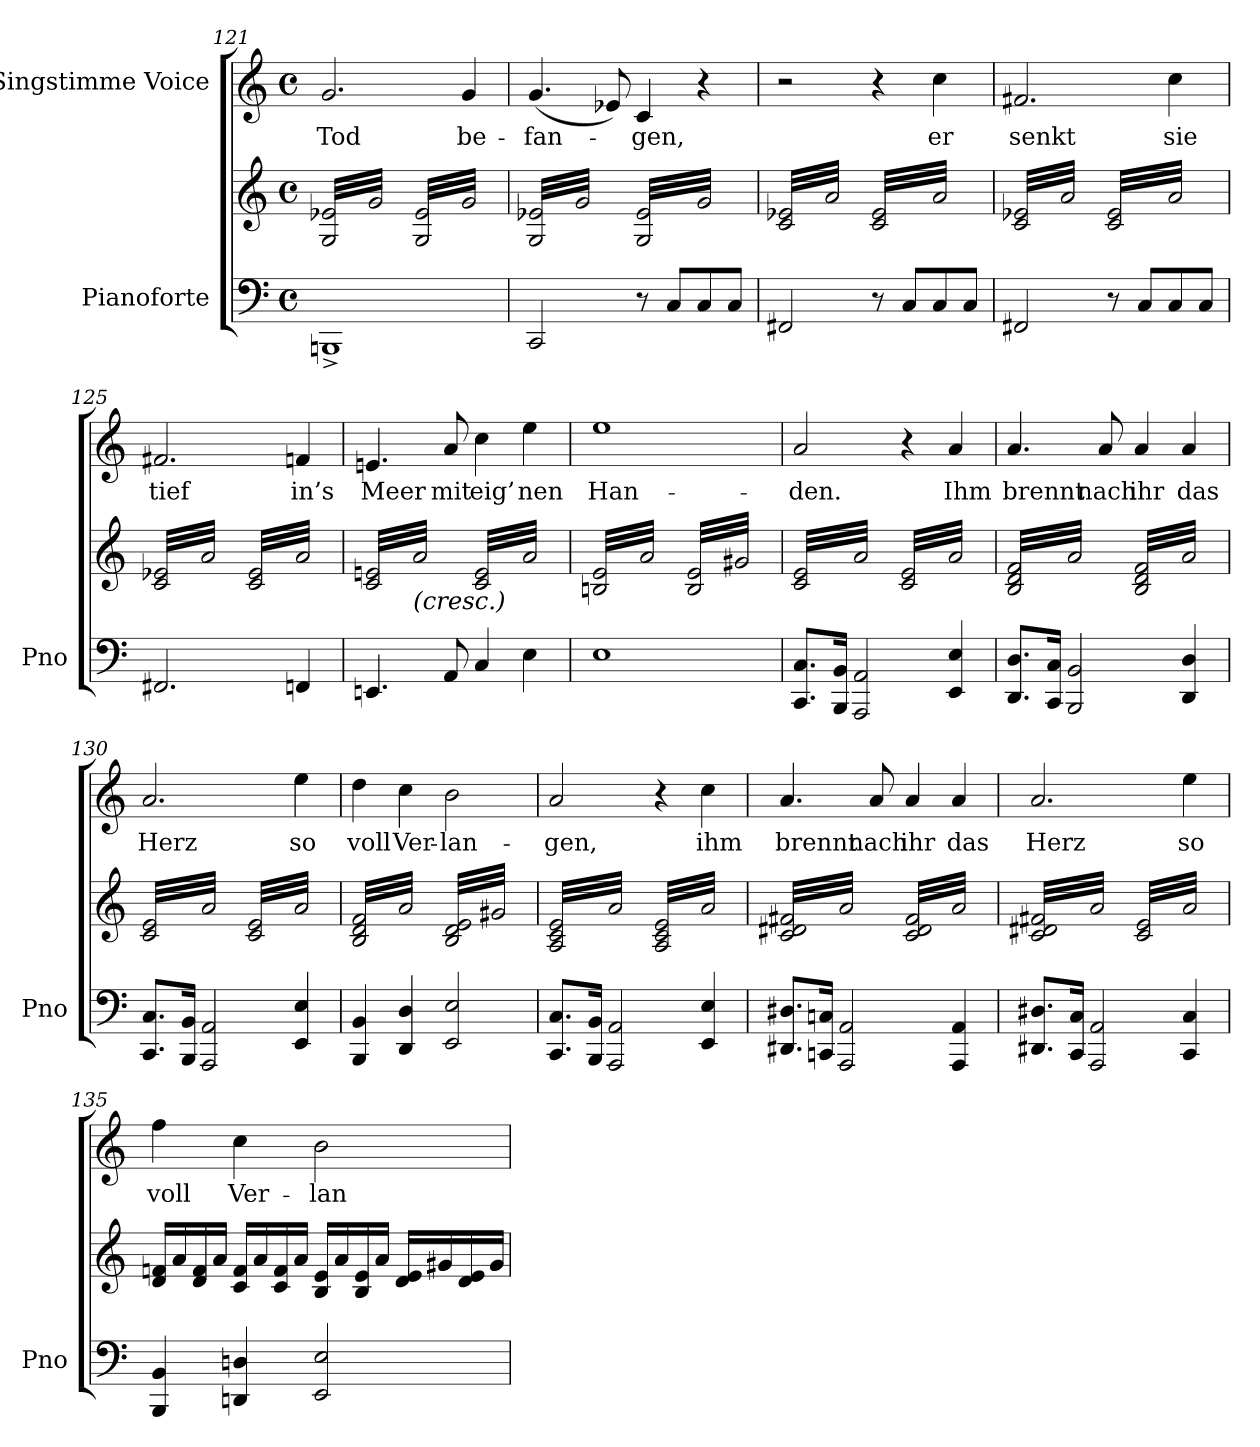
**kern	**kern	**dynam	**kern	**text
*part2	*part2	*part2	*part1	*part1
*staff3	*staff2	*staff2/3	*staff1	*staff1
*I"Pianoforte	*	*	*I"Singstimme Voice	*
*I'Pno	*	*	*	*
*clefF4	*clefG2	*	*clefG2	*
*k[]	*k[]	*	*k[]	*
*M4/4	*M4/4	*	*M4/4	*
*met(c)	*met(c)	*	*met(c)	*
=121	=121	=121	=121	=121
!	!	!	!	!LO:LY:b
*	*tremolo	*	*	*
1BBBn^	32G/ 32e-X/LLL	.	2.g/	Tod
.	32g/	.	.	.
.	32G/ 32e-X/	.	.	.
.	32g/	.	.	.
.	32G/ 32e-X/	.	.	.
.	32g/	.	.	.
.	32G/ 32e-X/	.	.	.
.	32g/	.	.	.
.	32G/ 32e-X/	.	.	.
.	32g/	.	.	.
.	32G/ 32e-X/	.	.	.
.	32g/	.	.	.
.	32G/ 32e-X/	.	.	.
.	32g/	.	.	.
.	32G/ 32e-X/	.	.	.
.	32g/JJJ	.	.	.
.	32G/ 32e-/LLL	.	.	.
.	32g/	.	.	.
.	32G/ 32e-/	.	.	.
.	32g/	.	.	.
.	32G/ 32e-/	.	.	.
.	32g/	.	.	.
.	32G/ 32e-/	.	.	.
.	32g/	.	.	.
!	!	!	!	!LO:LY:b
.	32G/ 32e-/	.	4g/	be-
.	32g/	.	.	.
.	32G/ 32e-/	.	.	.
.	32g/	.	.	.
.	32G/ 32e-/	.	.	.
.	32g/	.	.	.
.	32G/ 32e-/	.	.	.
.	32g/JJJ	.	.	.
=122	=122	=122	=122	=122
!	!	!	!	!LO:LY:b
2CC/	32G/ 32e-X/LLL	.	(4.g/	-fan-
.	32g/	.	.	.
.	32G/ 32e-X/	.	.	.
.	32g/	.	.	.
.	32G/ 32e-X/	.	.	.
.	32g/	.	.	.
.	32G/ 32e-X/	.	.	.
.	32g/	.	.	.
.	32G/ 32e-X/	.	.	.
.	32g/	.	.	.
.	32G/ 32e-X/	.	.	.
.	32g/	.	.	.
.	32G/ 32e-X/	.	8e-X/)	.
.	32g/	.	.	.
.	32G/ 32e-X/	.	.	.
.	32g/JJJ	.	.	.
!	!	!	!	!LO:LY:b
8r	32G/ 32e-/LLL	.	4c/	-gen,
.	32g/	.	.	.
.	32G/ 32e-/	.	.	.
.	32g/	.	.	.
8C/L	32G/ 32e-/	.	.	.
.	32g/	.	.	.
.	32G/ 32e-/	.	.	.
.	32g/	.	.	.
8C/	32G/ 32e-/	.	4r	.
.	32g/	.	.	.
.	32G/ 32e-/	.	.	.
.	32g/	.	.	.
8C/J	32G/ 32e-/	.	.	.
.	32g/	.	.	.
.	32G/ 32e-/	.	.	.
.	32g/JJJ	.	.	.
=123	=123	=123	=123	=123
2FF#X/	32c/ 32e-X/LLL	.	2r	.
.	32a/	.	.	.
.	32c/ 32e-X/	.	.	.
.	32a/	.	.	.
.	32c/ 32e-X/	.	.	.
.	32a/	.	.	.
.	32c/ 32e-X/	.	.	.
.	32a/	.	.	.
.	32c/ 32e-X/	.	.	.
.	32a/	.	.	.
.	32c/ 32e-X/	.	.	.
.	32a/	.	.	.
.	32c/ 32e-X/	.	.	.
.	32a/	.	.	.
.	32c/ 32e-X/	.	.	.
.	32a/JJJ	.	.	.
8r	32c/ 32e-/LLL	.	4r	.
.	32a/	.	.	.
.	32c/ 32e-/	.	.	.
.	32a/	.	.	.
8C/L	32c/ 32e-/	.	.	.
.	32a/	.	.	.
.	32c/ 32e-/	.	.	.
.	32a/	.	.	.
!	!	!	!	!LO:LY:b
8C/	32c/ 32e-/	.	4cc\	er
.	32a/	.	.	.
.	32c/ 32e-/	.	.	.
.	32a/	.	.	.
8C/J	32c/ 32e-/	.	.	.
.	32a/	.	.	.
.	32c/ 32e-/	.	.	.
.	32a/JJJ	.	.	.
!!LO:LB:g=z
=124	=124	=124	=124	=124
!	!	!	!	!LO:LY:b
2FF#X/	32c/ 32e-X/LLL	.	2.f#X/	senkt
.	32a/	.	.	.
.	32c/ 32e-X/	.	.	.
.	32a/	.	.	.
.	32c/ 32e-X/	.	.	.
.	32a/	.	.	.
.	32c/ 32e-X/	.	.	.
.	32a/	.	.	.
.	32c/ 32e-X/	.	.	.
.	32a/	.	.	.
.	32c/ 32e-X/	.	.	.
.	32a/	.	.	.
.	32c/ 32e-X/	.	.	.
.	32a/	.	.	.
.	32c/ 32e-X/	.	.	.
.	32a/JJJ	.	.	.
8r	32c/ 32e-/LLL	.	.	.
.	32a/	.	.	.
.	32c/ 32e-/	.	.	.
.	32a/	.	.	.
8C/L	32c/ 32e-/	.	.	.
.	32a/	.	.	.
.	32c/ 32e-/	.	.	.
.	32a/	.	.	.
!	!	!	!	!LO:LY:b
8C/	32c/ 32e-/	.	4cc\	sie
.	32a/	.	.	.
.	32c/ 32e-/	.	.	.
.	32a/	.	.	.
8C/J	32c/ 32e-/	.	.	.
.	32a/	.	.	.
.	32c/ 32e-/	.	.	.
.	32a/JJJ	.	.	.
=125	=125	=125	=125	=125
!	!	!	!	!LO:LY:b
2.FF#X/	32c/ 32e-X/LLL	.	2.f#X/	tief
.	32a/	.	.	.
.	32c/ 32e-X/	.	.	.
.	32a/	.	.	.
.	32c/ 32e-X/	.	.	.
.	32a/	.	.	.
.	32c/ 32e-X/	.	.	.
.	32a/	.	.	.
.	32c/ 32e-X/	.	.	.
.	32a/	.	.	.
.	32c/ 32e-X/	.	.	.
.	32a/	.	.	.
.	32c/ 32e-X/	.	.	.
.	32a/	.	.	.
.	32c/ 32e-X/	.	.	.
.	32a/JJJ	.	.	.
.	32c/ 32e-/LLL	.	.	.
.	32a/	.	.	.
.	32c/ 32e-/	.	.	.
.	32a/	.	.	.
.	32c/ 32e-/	.	.	.
.	32a/	.	.	.
.	32c/ 32e-/	.	.	.
.	32a/	.	.	.
!	!	!	!	!LO:LY:b
4FFn/	32c/ 32e-/	.	4fn/	in’s
.	32a/	.	.	.
.	32c/ 32e-/	.	.	.
.	32a/	.	.	.
.	32c/ 32e-/	.	.	.
.	32a/	.	.	.
.	32c/ 32e-/	.	.	.
.	32a/JJJ	.	.	.
=126	=126	=126	=126	=126
!	!	!	!	!LO:LY:b
4.EEn/	32c/ 32en/LLL	.	4.en/	Meer
.	32a/	.	.	.
.	32c/ 32en/	.	.	.
.	32a/	.	.	.
.	32c/ 32en/	.	.	.
.	32a/	.	.	.
.	32c/ 32en/	.	.	.
.	32a/	.	.	.
!	!LO:TX:b:i:t=(cresc.)	!	!	!
.	32c/ 32en/	.	.	.
.	32a/	.	.	.
.	32c/ 32en/	.	.	.
.	32a/	.	.	.
!	!	!	!	!LO:LY:b
8AA/	32c/ 32en/	.	8a/	mit
.	32a/	.	.	.
.	32c/ 32en/	.	.	.
.	32a/JJJ	.	.	.
!	!	!	!	!LO:LY:b
4C/	32c/ 32e/LLL	.	4cc\	eig’
.	32a/	.	.	.
.	32c/ 32e/	.	.	.
.	32a/	.	.	.
.	32c/ 32e/	.	.	.
.	32a/	.	.	.
.	32c/ 32e/	.	.	.
.	32a/	.	.	.
!	!	!	!	!LO:LY:b
4E\	32c/ 32e/	.	4ee\	nen
.	32a/	.	.	.
.	32c/ 32e/	.	.	.
.	32a/	.	.	.
.	32c/ 32e/	.	.	.
.	32a/	.	.	.
.	32c/ 32e/	.	.	.
.	32a/JJJ	.	.	.
=127	=127	=127	=127	=127
!	!	!	!	!LO:LY:b
1E	32Bn/ 32e/LLL	.	1ee	Han-
.	32a/	.	.	.
.	32Bn/ 32e/	.	.	.
.	32a/	.	.	.
.	32Bn/ 32e/	.	.	.
.	32a/	.	.	.
.	32Bn/ 32e/	.	.	.
.	32a/	.	.	.
.	32Bn/ 32e/	.	.	.
.	32a/	.	.	.
.	32Bn/ 32e/	.	.	.
.	32a/	.	.	.
.	32Bn/ 32e/	.	.	.
.	32a/	.	.	.
.	32Bn/ 32e/	.	.	.
.	32a/JJJ	.	.	.
.	32B/ 32e/LLL	.	.	.
.	32g#X/	.	.	.
.	32B/ 32e/	.	.	.
.	32g#X/	.	.	.
.	32B/ 32e/	.	.	.
.	32g#X/	.	.	.
.	32B/ 32e/	.	.	.
.	32g#X/	.	.	.
.	32B/ 32e/	.	.	.
.	32g#X/	.	.	.
.	32B/ 32e/	.	.	.
.	32g#X/	.	.	.
.	32B/ 32e/	.	.	.
.	32g#X/	.	.	.
.	32B/ 32e/	.	.	.
.	32g#X/JJJ	.	.	.
=128	=128	=128	=128	=128
!	!	!LO:DY:b	!	!LO:LY:b
!	!	!LO:DY:n=1:b	!	!
!	!	!LO:DY:n=2:b	!	!
8.CC/ 8.C/L	32c/ 32e/LLL	other-dynamics f other-dynamics	2a/	-den.
.	32a/	.	.	.
.	32c/ 32e/	.	.	.
.	32a/	.	.	.
.	32c/ 32e/	.	.	.
.	32a/	.	.	.
16BBB/ 16BB/Jk	32c/ 32e/	.	.	.
.	32a/	.	.	.
2AAA/ 2AA/	32c/ 32e/	.	.	.
.	32a/	.	.	.
.	32c/ 32e/	.	.	.
.	32a/	.	.	.
.	32c/ 32e/	.	.	.
.	32a/	.	.	.
.	32c/ 32e/	.	.	.
.	32a/JJJ	.	.	.
.	32c/ 32e/LLL	.	4r	.
.	32a/	.	.	.
.	32c/ 32e/	.	.	.
.	32a/	.	.	.
.	32c/ 32e/	.	.	.
.	32a/	.	.	.
.	32c/ 32e/	.	.	.
.	32a/	.	.	.
!	!	!	!	!LO:LY:b
4EE/ 4E/	32c/ 32e/	.	4a/	Ihm
.	32a/	.	.	.
.	32c/ 32e/	.	.	.
.	32a/	.	.	.
.	32c/ 32e/	.	.	.
.	32a/	.	.	.
.	32c/ 32e/	.	.	.
.	32a/JJJ	.	.	.
=129	=129	=129	=129	=129
!	!	!	!	!LO:LY:b
8.DD/ 8.D/L	32B/ 32d/ 32f/LLL	.	4.a/	brennt
.	32a/	.	.	.
.	32B/ 32d/ 32f/	.	.	.
.	32a/	.	.	.
.	32B/ 32d/ 32f/	.	.	.
.	32a/	.	.	.
16CC/ 16C/Jk	32B/ 32d/ 32f/	.	.	.
.	32a/	.	.	.
2BBB/ 2BB/	32B/ 32d/ 32f/	.	.	.
.	32a/	.	.	.
.	32B/ 32d/ 32f/	.	.	.
.	32a/	.	.	.
!	!	!	!	!LO:LY:b
.	32B/ 32d/ 32f/	.	8a/	nach
.	32a/	.	.	.
.	32B/ 32d/ 32f/	.	.	.
.	32a/JJJ	.	.	.
!	!	!	!	!LO:LY:b
.	32B/ 32d/ 32f/LLL	.	4a/	ihr
.	32a/	.	.	.
.	32B/ 32d/ 32f/	.	.	.
.	32a/	.	.	.
.	32B/ 32d/ 32f/	.	.	.
.	32a/	.	.	.
.	32B/ 32d/ 32f/	.	.	.
.	32a/	.	.	.
!	!	!	!	!LO:LY:b
4DD/ 4D/	32B/ 32d/ 32f/	.	4a/	das
.	32a/	.	.	.
.	32B/ 32d/ 32f/	.	.	.
.	32a/	.	.	.
.	32B/ 32d/ 32f/	.	.	.
.	32a/	.	.	.
.	32B/ 32d/ 32f/	.	.	.
.	32a/JJJ	.	.	.
!!LO:LB:g=z
=130	=130	=130	=130	=130
!	!	!	!	!LO:LY:b
8.CC/ 8.C/L	32c/ 32e/LLL	.	2.a/	Herz
.	32a/	.	.	.
.	32c/ 32e/	.	.	.
.	32a/	.	.	.
.	32c/ 32e/	.	.	.
.	32a/	.	.	.
16BBB/ 16BB/Jk	32c/ 32e/	.	.	.
.	32a/	.	.	.
2AAA/ 2AA/	32c/ 32e/	.	.	.
.	32a/	.	.	.
.	32c/ 32e/	.	.	.
.	32a/	.	.	.
.	32c/ 32e/	.	.	.
.	32a/	.	.	.
.	32c/ 32e/	.	.	.
.	32a/JJJ	.	.	.
.	32c/ 32e/LLL	.	.	.
.	32a/	.	.	.
.	32c/ 32e/	.	.	.
.	32a/	.	.	.
.	32c/ 32e/	.	.	.
.	32a/	.	.	.
.	32c/ 32e/	.	.	.
.	32a/	.	.	.
!	!	!	!	!LO:LY:b
4EE/ 4E/	32c/ 32e/	.	4ee\	so
.	32a/	.	.	.
.	32c/ 32e/	.	.	.
.	32a/	.	.	.
.	32c/ 32e/	.	.	.
.	32a/	.	.	.
.	32c/ 32e/	.	.	.
.	32a/JJJ	.	.	.
=131	=131	=131	=131	=131
!	!	!	!	!LO:LY:b
4BBB/ 4BB/	32B/ 32d/ 32f/LLL	.	4dd\	voll
.	32a/	.	.	.
.	32B/ 32d/ 32f/	.	.	.
.	32a/	.	.	.
.	32B/ 32d/ 32f/	.	.	.
.	32a/	.	.	.
.	32B/ 32d/ 32f/	.	.	.
.	32a/	.	.	.
!	!	!	!	!LO:LY:b
4DD/ 4D/	32B/ 32d/ 32f/	.	4cc\	Ver-
.	32a/	.	.	.
.	32B/ 32d/ 32f/	.	.	.
.	32a/	.	.	.
.	32B/ 32d/ 32f/	.	.	.
.	32a/	.	.	.
.	32B/ 32d/ 32f/	.	.	.
.	32a/JJJ	.	.	.
!	!	!	!	!LO:LY:b
2EE/ 2E/	32B/ 32d/ 32e/LLL	.	2b\	-lan-
.	32g#X/	.	.	.
.	32B/ 32d/ 32e/	.	.	.
.	32g#X/	.	.	.
.	32B/ 32d/ 32e/	.	.	.
.	32g#X/	.	.	.
.	32B/ 32d/ 32e/	.	.	.
.	32g#X/	.	.	.
.	32B/ 32d/ 32e/	.	.	.
.	32g#X/	.	.	.
.	32B/ 32d/ 32e/	.	.	.
.	32g#X/	.	.	.
.	32B/ 32d/ 32e/	.	.	.
.	32g#X/	.	.	.
.	32B/ 32d/ 32e/	.	.	.
.	32g#X/JJJ	.	.	.
=132	=132	=132	=132	=132
!	!	!	!	!LO:LY:b
8.CC/ 8.C/L	32A/ 32c/ 32e/LLL	.	2a/	-gen,
.	32a/	.	.	.
.	32A/ 32c/ 32e/	.	.	.
.	32a/	.	.	.
.	32A/ 32c/ 32e/	.	.	.
.	32a/	.	.	.
16BBB/ 16BB/Jk	32A/ 32c/ 32e/	.	.	.
.	32a/	.	.	.
2AAA/ 2AA/	32A/ 32c/ 32e/	.	.	.
.	32a/	.	.	.
.	32A/ 32c/ 32e/	.	.	.
.	32a/	.	.	.
.	32A/ 32c/ 32e/	.	.	.
.	32a/	.	.	.
.	32A/ 32c/ 32e/	.	.	.
.	32a/JJJ	.	.	.
.	32A/ 32c/ 32e/LLL	.	4r	.
.	32a/	.	.	.
.	32A/ 32c/ 32e/	.	.	.
.	32a/	.	.	.
.	32A/ 32c/ 32e/	.	.	.
.	32a/	.	.	.
.	32A/ 32c/ 32e/	.	.	.
.	32a/	.	.	.
!	!	!	!	!LO:LY:b
4EE/ 4E/	32A/ 32c/ 32e/	.	4cc\	ihm
.	32a/	.	.	.
.	32A/ 32c/ 32e/	.	.	.
.	32a/	.	.	.
.	32A/ 32c/ 32e/	.	.	.
.	32a/	.	.	.
.	32A/ 32c/ 32e/	.	.	.
.	32a/JJJ	.	.	.
=133	=133	=133	=133	=133
!	!	!	!	!LO:LY:b
8.DD#X/ 8.D#X/L	32c/ 32d#X/ 32f#X/LLL	.	4.a/	brennt
.	32a/	.	.	.
.	32c/ 32d#X/ 32f#X/	.	.	.
.	32a/	.	.	.
.	32c/ 32d#X/ 32f#X/	.	.	.
.	32a/	.	.	.
16CCn/ 16Cn/Jk	32c/ 32d#X/ 32f#X/	.	.	.
.	32a/	.	.	.
2AAA/ 2AA/	32c/ 32d#X/ 32f#X/	.	.	.
.	32a/	.	.	.
.	32c/ 32d#X/ 32f#X/	.	.	.
.	32a/	.	.	.
!	!	!	!	!LO:LY:b
.	32c/ 32d#X/ 32f#X/	.	8a/	nach
.	32a/	.	.	.
.	32c/ 32d#X/ 32f#X/	.	.	.
.	32a/JJJ	.	.	.
!	!	!	!	!LO:LY:b
.	32c/ 32d#/ 32f#/LLL	.	4a/	ihr
.	32a/	.	.	.
.	32c/ 32d#/ 32f#/	.	.	.
.	32a/	.	.	.
.	32c/ 32d#/ 32f#/	.	.	.
.	32a/	.	.	.
.	32c/ 32d#/ 32f#/	.	.	.
.	32a/	.	.	.
!	!	!	!	!LO:LY:b
4AAA/ 4AA/	32c/ 32d#/ 32f#/	.	4a/	das
.	32a/	.	.	.
.	32c/ 32d#/ 32f#/	.	.	.
.	32a/	.	.	.
.	32c/ 32d#/ 32f#/	.	.	.
.	32a/	.	.	.
.	32c/ 32d#/ 32f#/	.	.	.
.	32a/JJJ	.	.	.
=134	=134	=134	=134	=134
!	!	!	!	!LO:LY:b
8.DD#X/ 8.D#X/L	32c/ 32d#X/ 32f#X/LLL	.	2.a/	Herz
.	32a/	.	.	.
.	32c/ 32d#X/ 32f#X/	.	.	.
.	32a/	.	.	.
.	32c/ 32d#X/ 32f#X/	.	.	.
.	32a/	.	.	.
16CC/ 16C/Jk	32c/ 32d#X/ 32f#X/	.	.	.
.	32a/	.	.	.
2AAA/ 2AA/	32c/ 32d#X/ 32f#X/	.	.	.
.	32a/	.	.	.
.	32c/ 32d#X/ 32f#X/	.	.	.
.	32a/	.	.	.
.	32c/ 32d#X/ 32f#X/	.	.	.
.	32a/	.	.	.
.	32c/ 32d#X/ 32f#X/	.	.	.
.	32a/JJJ	.	.	.
.	32c/ 32e/LLL	.	.	.
.	32a/	.	.	.
.	32c/ 32e/	.	.	.
.	32a/	.	.	.
.	32c/ 32e/	.	.	.
.	32a/	.	.	.
.	32c/ 32e/	.	.	.
.	32a/	.	.	.
!	!	!	!	!LO:LY:b
4CC/ 4C/	32c/ 32e/	.	4ee\	so
.	32a/	.	.	.
.	32c/ 32e/	.	.	.
.	32a/	.	.	.
.	32c/ 32e/	.	.	.
.	32a/	.	.	.
.	32c/ 32e/	.	.	.
.	32a/JJJ	.	.	.
*	*Xtremolo	*	*	*
!!LO:PB:g=z
=135	=135	=135	=135	=135
!	!	!	!	!LO:LY:b
4BBB/ 4BB/	16d/ 16fn/LL	.	4ff\	voll
.	.	.	.	.
.	16a/	.	.	.
.	.	.	.	.
.	16d/ 16f/	.	.	.
.	.	.	.	.
.	16a/JJ	.	.	.
.	.	.	.	.
!	!	!	!	!LO:LY:b
4DDn/ 4Dn/	16c/ 16f/LL	.	4cc\	Ver-
.	16a/	.	.	.
.	16c/ 16f/	.	.	.
.	16a/JJ	.	.	.
!	!	!	!	!LO:LY:b
2EE/ 2E/	16B/ 16e/LL	.	2b\	-lan-
.	16a/	.	.	.
.	16B/ 16e/	.	.	.
.	16a/JJ	.	.	.
.	16d/ 16e/LL	.	.	.
.	16g#X/	.	.	.
.	16d/ 16e/	.	.	.
.	16g#/JJ	.	.	.
=	=	=	=	=
*-	*-	*-	*-	*-
